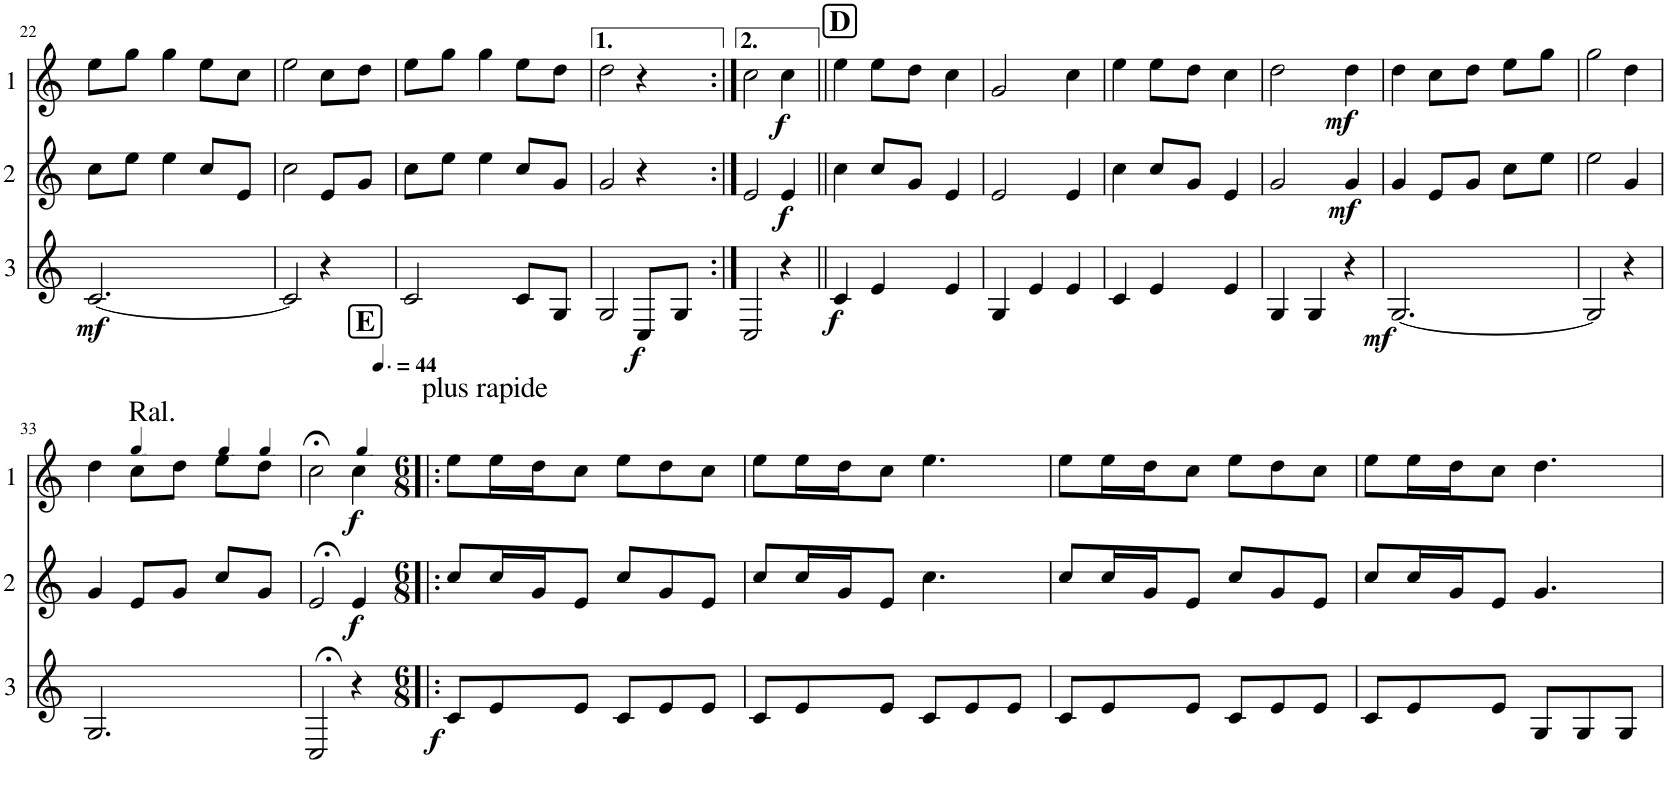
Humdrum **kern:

**kern	**dynam	**kern	**dynam	**kern	**dynam
*part3	*part3	*part2	*part2	*part1	*part1
*staff3	*staff3	*staff2	*staff2	*staff1	*staff1
*I"3	*	*I"2	*	*I"1	*
!!LO:PB:g=z
*clefG2	*	*clefG2	*	*clefG2	*
*Trd4c7	*	*Trd4c7	*	*Trd4c7	*
*k[]	*	*k[]	*	*k[]	*
*M3/4	*	*M3/4	*	*M3/4	*
=22	=22	=22	=22	=22	=22
!	!LO:DY:b	!	!	!	!
[2.c/	mf	8cc\L	.	8ee\L	.
.	.	8ee\J	.	8gg\J	.
.	.	4ee\	.	4gg\	.
.	.	8cc/L	.	8ee\L	.
.	.	8e/J	.	8cc\J	.
=23	=23	=23	=23	=23	=23
2c/]	.	2cc\	.	2ee\	.
4r	.	8e/L	.	8cc\L	.
.	.	8g/J	.	8dd\J	.
=24	=24	=24	=24	=24	=24
2c/	.	8cc\L	.	8ee\L	.
.	.	8ee\J	.	8gg\J	.
.	.	4ee\	.	4gg\	.
8c/L	.	8cc/L	.	8ee\L	.
8G/J	.	8g/J	.	8dd\J	.
=25	=25	=25	=25	=25	=25
2G/	.	2g/	.	2dd\	.
!	!LO:DY:b	!	!	!	!
8C/L	f	4r	.	4r	.
8G/J	.	.	.	.	.
=26:|!	=26:|!	=26:|!	=26:|!	=26:|!	=26:|!
2C/	.	2e/	.	2cc\	.
!	!	!	!LO:DY:b	!	!LO:DY:b
4r	.	4e/	f	4cc\	f
!!LO:REH:place=s1:a:B:cj:fs=14:t=D
=27||	=27||	=27||	=27||	=27||	=27||
!	!LO:DY:b	!	!	!	!
4c/	f	4cc\	.	4ee\	.
4e/	.	8cc/L	.	8ee\L	.
.	.	8g/J	.	8dd\J	.
4e/	.	4e/	.	4cc\	.
=28	=28	=28	=28	=28	=28
4G/	.	2e/	.	2g/	.
4e/	.	.	.	.	.
4e/	.	4e/	.	4cc\	.
=29	=29	=29	=29	=29	=29
4c/	.	4cc\	.	4ee\	.
4e/	.	8cc/L	.	8ee\L	.
.	.	8g/J	.	8dd\J	.
4e/	.	4e/	.	4cc\	.
=30	=30	=30	=30	=30	=30
4G/	.	2g/	.	2dd\	.
4G/	.	.	.	.	.
!	!LO:DY:b	!	!LO:DY:b	!	!LO:DY:b
4r	mf	4g/	mf	4dd\	mf
=31	=31	=31	=31	=31	=31
[2.G/	.	4g/	.	4dd\	.
.	.	8e/L	.	8cc\L	.
.	.	8g/J	.	8dd\J	.
.	.	8cc\L	.	8ee\L	.
.	.	8ee\J	.	8gg\J	.
=32	=32	=32	=32	=32	=32
2G/]	.	2ee\	.	2gg\	.
4r	.	4g/	.	4dd\	.
!!LO:LB:g=z
=33	=33	=33	=33	=33	=33
2.G/	.	4g/	.	4dd\	.
*	*	*	*	*MM75	*
!	!	!	!	!LO:TX:a:t=Ral.	!
.	.	8e/L	.	8cc\L	.
.	.	8g/J	.	8dd\J	.
*	*	*	*	*MM68	*
.	.	8cc/L	.	8ee\L	.
*	*	*	*	*MM60	*
.	.	8g/J	.	8dd\J	.
=34	=34	=34	=34	=34	=34
2C;</	.	2e;</	.	2cc;<\	.
*	*	*	*	*MM100	*
!	!	!	!LO:DY:b	!	!LO:DY:b
4r	.	4e/	f	4cc\	f
=35!|:	=35!|:	=35!|:	=35!|:	=35!|:	=35!|:
!!LO:REH:place=s1:a:B:cj:fs=14:t=E
*M6/8	*	*M6/8	*	*M6/8	*
*	*	*	*	*MM66	*
!	!	!	!	!LO:TX:a:t=plus rapide	!
!	!LO:DY:b	!	!	!	!
8c/L	f	8cc/L	.	8ee\L	.
8e/	.	16cc/L	.	16ee\L	.
.	.	16g/J	.	16dd\J	.
8e/J	.	8e/J	.	8cc\J	.
8c/L	.	8cc/L	.	8ee\L	.
8e/	.	8g/	.	8dd\	.
8e/J	.	8e/J	.	8cc\J	.
=36	=36	=36	=36	=36	=36
8c/L	.	8cc/L	.	8ee\L	.
8e/	.	16cc/L	.	16ee\L	.
.	.	16g/J	.	16dd\J	.
8e/J	.	8e/J	.	8cc\J	.
8c/L	.	4.cc\	.	4.ee\	.
8e/	.	.	.	.	.
8e/J	.	.	.	.	.
=37	=37	=37	=37	=37	=37
8c/L	.	8cc/L	.	8ee\L	.
8e/	.	16cc/L	.	16ee\L	.
.	.	16g/J	.	16dd\J	.
8e/J	.	8e/J	.	8cc\J	.
8c/L	.	8cc/L	.	8ee\L	.
8e/	.	8g/	.	8dd\	.
8e/J	.	8e/J	.	8cc\J	.
=38	=38	=38	=38	=38	=38
8c/L	.	8cc/L	.	8ee\L	.
8e/	.	16cc/L	.	16ee\L	.
.	.	16g/J	.	16dd\J	.
8e/J	.	8e/J	.	8cc\J	.
8G/L	.	4.g/	.	4.dd\	.
8G/	.	.	.	.	.
8G/J	.	.	.	.	.
=	=	=	=	=	=
*-	*-	*-	*-	*-	*-
